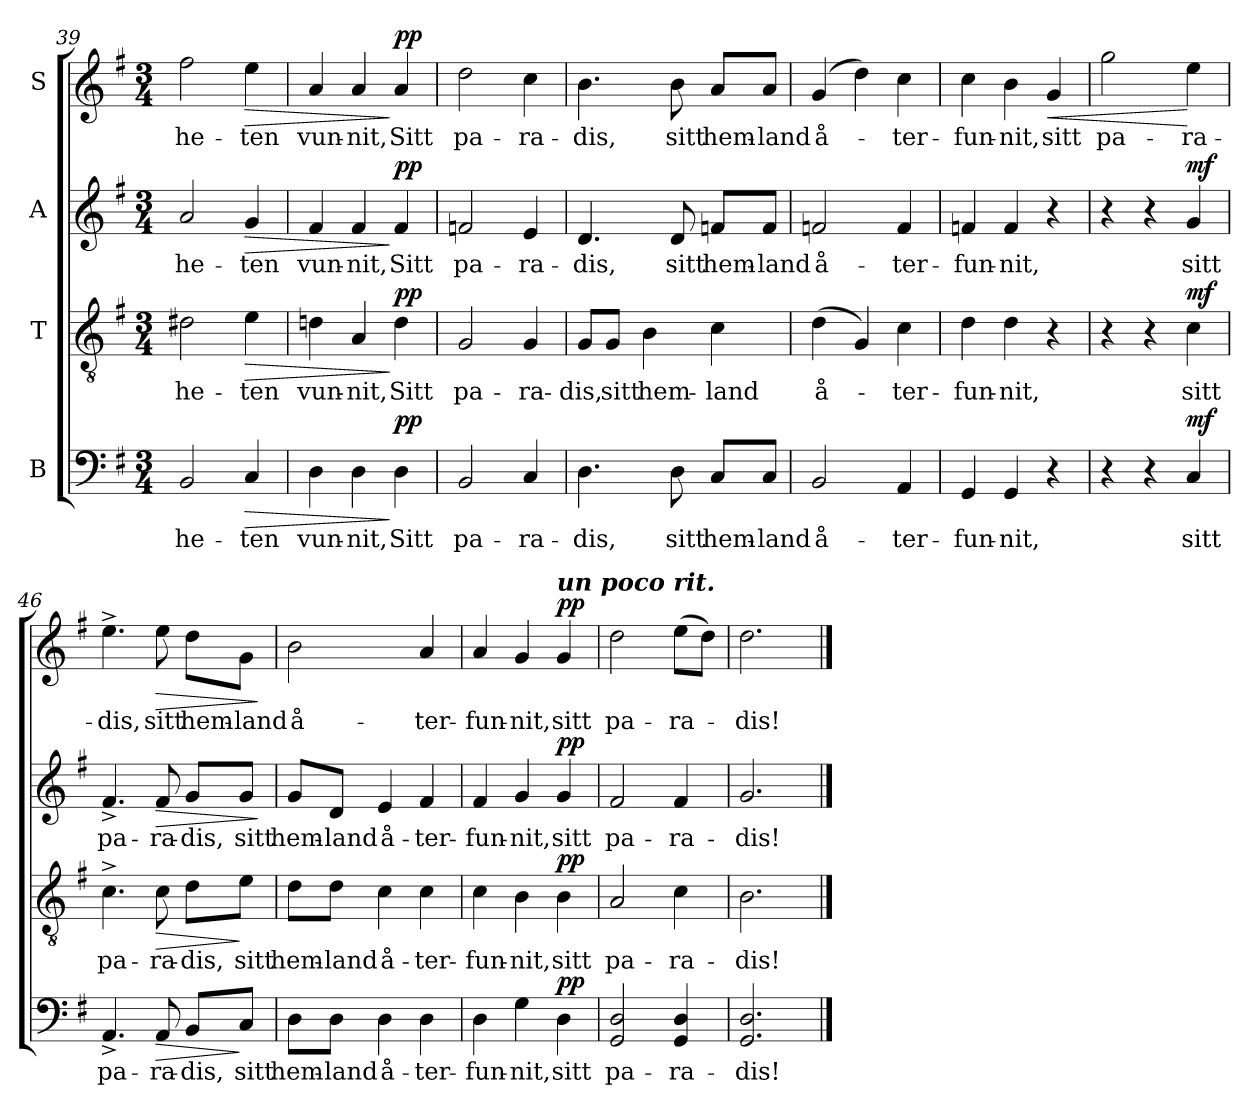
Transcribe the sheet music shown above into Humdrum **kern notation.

**kern	**text	**dynam	**kern	**text	**dynam	**kern	**text	**dynam	**kern	**text	**dynam
*part4	*part4	*part4	*part3	*part3	*part3	*part2	*part2	*part2	*part1	*part1	*part1
*staff4	*staff4	*staff4	*staff3	*staff3	*staff3	*staff2	*staff2	*staff2	*staff1	*staff1	*staff1
*I"B	*	*	*I"T	*	*	*I"A	*	*	*I"S	*	*
*clefF4	*	*	*clefGv2	*	*	*clefG2	*	*	*clefG2	*	*
*k[f#]	*	*	*k[f#]	*	*	*k[f#]	*	*	*k[f#]	*	*
*G:	*	*	*G:	*	*	*G:	*	*	*G:	*	*
*M3/4	*	*	*M3/4	*	*	*M3/4	*	*	*M3/4	*	*
=39	=39	=39	=39	=39	=39	=39	=39	=39	=39	=39	=39
!	!LO:LY:b	!	!	!LO:LY:b	!	!	!LO:LY:b	!	!	!LO:LY:b	!
2BB/	-he-	.	2d#X\	-he-	.	2a/	-he-	.	2ff#\	-he-	.
!	!LO:LY:b	!LO:HP:b	!	!LO:LY:b	!LO:HP:b	!	!LO:LY:b	!LO:HP:b	!	!LO:LY:b	!LO:HP:b
4C/	-ten	>	4e\	-ten	>	4g/	-ten	>	4ee\	-ten	>
=40	=40	=40	=40	=40	=40	=40	=40	=40	=40	=40	=40
!	!LO:LY:b	!	!	!LO:LY:b	!	!	!LO:LY:b	!	!	!LO:LY:b	!
4D\	vun-	.	4dni\	vun-	.	4f#/	vun-	.	4a/	vun-	.
!	!LO:LY:b	!	!	!LO:LY:b	!	!	!LO:LY:b	!	!	!LO:LY:b	!
4D\	-nit,	.	4A/	-nit,	.	4f#/	-nit,	.	4a/	-nit,	.
!	!LO:LY:b	!LO:DY:n=1:a	!	!LO:LY:b	!LO:DY:n=1:a	!	!LO:LY:b	!LO:DY:n=1:a	!	!LO:LY:b	!LO:DY:n=1:a
4D\	Sitt	] pp	4d\	Sitt	] pp	4f#/	Sitt	] pp	4a/	Sitt	] pp
!!LO:PB:g=z
=41	=41	=41	=41	=41	=41	=41	=41	=41	=41	=41	=41
!	!LO:LY:b	!	!	!LO:LY:b	!	!	!LO:LY:b	!	!	!LO:LY:b	!
2BB/	pa-	.	2G/	pa-	.	2fn/	pa-	.	2dd\	pa-	.
!	!LO:LY:b	!	!	!LO:LY:b	!	!	!LO:LY:b	!	!	!LO:LY:b	!
4C/	-ra-	.	4G/	-ra-	.	4e/	-ra-	.	4cc\	-ra-	.
=42	=42	=42	=42	=42	=42	=42	=42	=42	=42	=42	=42
!	!LO:LY:b	!	!	!LO:LY:b	!	!	!LO:LY:b	!	!	!LO:LY:b	!
4.D\	-dis,	.	8G/L	-dis,	.	4.d/	-dis,	.	4.b\	-dis,	.
!	!	!	!	!LO:LY:b	!	!	!	!	!	!	!
.	.	.	8G/J	sitt	.	.	.	.	.	.	.
!	!	!	!	!LO:LY:b	!	!	!	!	!	!	!
.	.	.	4B\	hem-	.	.	.	.	.	.	.
!	!LO:LY:b	!	!	!	!	!	!LO:LY:b	!	!	!LO:LY:b	!
8D\	sitt	.	.	.	.	8d/	sitt	.	8b\	sitt	.
!	!LO:LY:b	!	!	!LO:LY:b	!	!	!LO:LY:b	!	!	!LO:LY:b	!
8C/L	hem-	.	4c\	-land	.	8fn/L	hem-	.	8a/L	hem-	.
!	!LO:LY:b	!	!	!	!	!	!LO:LY:b	!	!	!LO:LY:b	!
8C/J	-land	.	.	.	.	8f/J	-land	.	8a/J	-land	.
=43	=43	=43	=43	=43	=43	=43	=43	=43	=43	=43	=43
!	!LO:LY:b	!	!	!LO:LY:b	!	!	!LO:LY:b	!	!	!LO:LY:b	!
2BB/	å-	.	(>4d\	å-	.	2fn/	å-	.	(>4g/	å-	.
.	.	.	4G/)	.	.	.	.	.	4dd\)	.	.
!	!LO:LY:b	!	!	!LO:LY:b	!	!	!LO:LY:b	!	!	!LO:LY:b	!
4AA/	-ter-	.	4c\	-ter-	.	4f/	-ter-	.	4cc\	-ter-	.
=44	=44	=44	=44	=44	=44	=44	=44	=44	=44	=44	=44
!	!LO:LY:b	!	!	!LO:LY:b	!	!	!LO:LY:b	!	!	!LO:LY:b	!
4GG/	-fun-	.	4d\	-fun-	.	4fn/	-fun-	.	4cc\	-fun-	.
!	!LO:LY:b	!	!	!LO:LY:b	!	!	!LO:LY:b	!	!	!LO:LY:b	!
4GG/	-nit,	.	4d\	-nit,	.	4f/	-nit,	.	4b\	-nit,	.
!	!	!	!	!	!	!	!	!	!	!LO:LY:b	!LO:HP:b
4r	.	.	4r	.	.	4r	.	.	4g/	sitt	<
=45	=45	=45	=45	=45	=45	=45	=45	=45	=45	=45	=45
!	!	!	!	!	!	!	!	!	!	!LO:LY:b	!
4r	.	.	4r	.	.	4r	.	.	2gg\	pa-	.
4r	.	.	4r	.	.	4r	.	.	.	.	.
!	!LO:LY:b	!LO:DY:a	!	!LO:LY:b	!LO:DY:a	!	!LO:LY:b	!LO:DY:a	!	!LO:LY:b	!
4C/	sitt	mf	4c\	sitt	mf	4g/	sitt	mf	4ee\	-ra-	[
!!LO:LB:g=z
=46	=46	=46	=46	=46	=46	=46	=46	=46	=46	=46	=46
!	!LO:LY:b	!	!	!LO:LY:b	!	!	!LO:LY:b	!	!	!LO:LY:b	!
4.AA^</	pa-	.	4.c^>\	pa-	.	4.f#i^</	pa-	.	4.ee^>\	-dis,	.
!	!LO:LY:b	!LO:HP:b	!	!LO:LY:b	!LO:HP:b	!	!LO:LY:b	!LO:HP:b	!	!LO:LY:b	!LO:HP:b
8AA/	-ra-	>	8c\	-ra-	>	8f#/	-ra-	>	8ee\	sitt	>
!	!LO:LY:b	!	!	!LO:LY:b	!	!	!LO:LY:b	!	!	!LO:LY:b	!
8BB/L	-dis,	.	8d\L	-dis,	.	8g/L	-dis,	.	8dd\L	hem-	.
!	!LO:LY:b	!	!	!LO:LY:b	!	!	!LO:LY:b	!	!	!LO:LY:b	!
8C/J	sitt	]	8e\J	sitt	]	8g/J	sitt	.	8g\J	-land	.
.	.	.	.	.	.	.	.	]	.	.	]
=47	=47	=47	=47	=47	=47	=47	=47	=47	=47	=47	=47
!	!LO:LY:b	!	!	!LO:LY:b	!	!	!LO:LY:b	!	!	!LO:LY:b	!
8D\L	hem-	.	8d\L	hem-	.	8g/L	hem-	.	2b\	å-	.
!	!LO:LY:b	!	!	!LO:LY:b	!	!	!LO:LY:b	!	!	!	!
8D\J	-land	.	8d\J	-land	.	8d/J	-land	.	.	.	.
!	!LO:LY:b	!	!	!LO:LY:b	!	!	!LO:LY:b	!	!	!	!
4D\	å-	.	4c\	å-	.	4e/	å-	.	.	.	.
!	!LO:LY:b	!	!	!LO:LY:b	!	!	!LO:LY:b	!	!	!LO:LY:b	!
4D\	-ter-	.	4c\	-ter-	.	4f#/	-ter-	.	4a/	-ter-	.
=48	=48	=48	=48	=48	=48	=48	=48	=48	=48	=48	=48
!	!LO:LY:b	!	!	!LO:LY:b	!	!	!LO:LY:b	!	!	!LO:LY:b	!
4D\	-fun-	.	4c\	-fun-	.	4f#/	-fun-	.	4a/	-fun-	.
!	!LO:LY:b	!	!	!LO:LY:b	!	!	!LO:LY:b	!	!	!LO:LY:b	!
4G\	-nit,	.	4B\	-nit,	.	4g/	-nit,	.	4g/	-nit,	.
!	!	!	!	!	!	!	!	!	!LO:TX:a:Bi:t=un poco rit.	!	!
!	!LO:LY:b	!LO:DY:a	!	!LO:LY:b	!LO:DY:a	!	!LO:LY:b	!LO:DY:a	!	!LO:LY:b	!LO:DY:a
4D\	sitt	pp	4B\	sitt	pp	4g/	sitt	pp	4g/	sitt	pp
=49	=49	=49	=49	=49	=49	=49	=49	=49	=49	=49	=49
!	!LO:LY:b	!	!	!LO:LY:b	!	!	!LO:LY:b	!	!	!LO:LY:b	!
2GG/ 2D/	pa-	.	2A/	pa-	.	2f#/	pa-	.	2dd\	pa-	.
!	!LO:LY:b	!	!	!LO:LY:b	!	!	!LO:LY:b	!	!	!LO:LY:b	!
4GG/ 4D/	-ra-	.	4c\	-ra-	.	4f#/	-ra-	.	(>8ee\L	-ra-	.
.	.	.	.	.	.	.	.	.	8dd\J)	.	.
=50	=50	=50	=50	=50	=50	=50	=50	=50	=50	=50	=50
!	!LO:LY:b	!	!	!LO:LY:b	!	!	!LO:LY:b	!	!	!LO:LY:b	!
2.GG/ 2.D/	-dis!	.	2.B\	-dis!	.	2.g/	-dis!	.	2.dd\	-dis!	.
==	==	==	==	==	==	==	==	==	==	==	==
*-	*-	*-	*-	*-	*-	*-	*-	*-	*-	*-	*-
